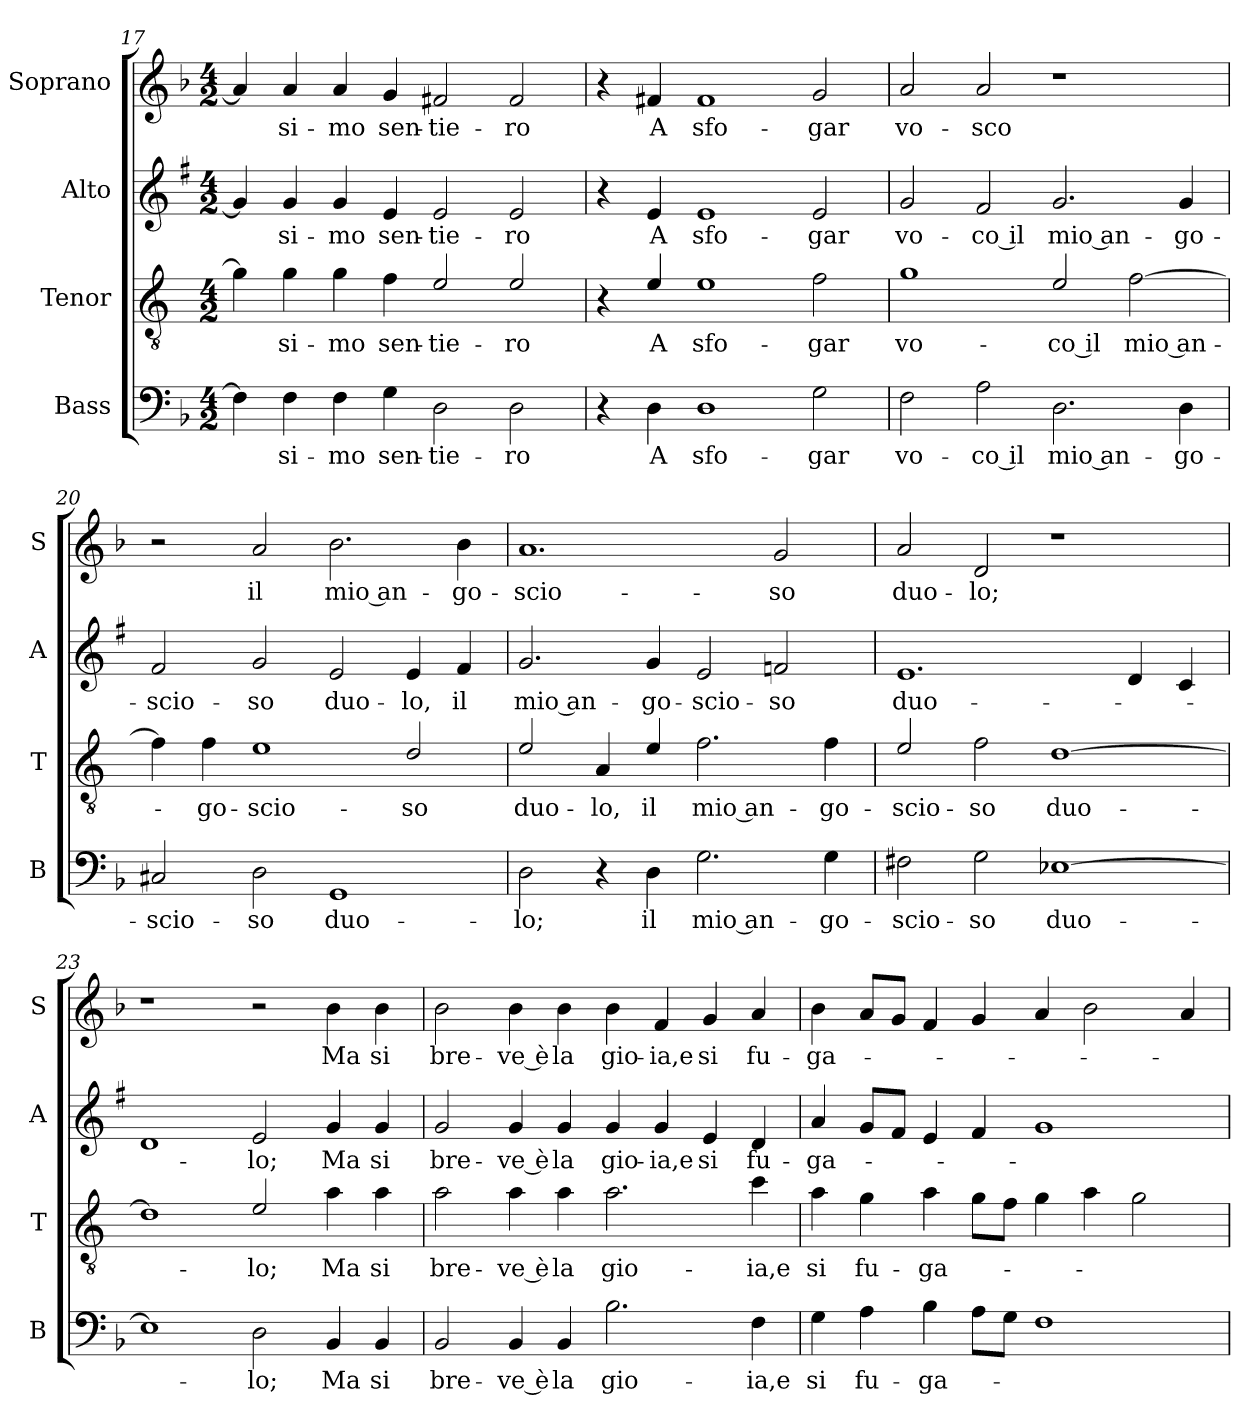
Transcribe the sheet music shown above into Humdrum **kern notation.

**kern	**text	**kern	**text	**kern	**text	**kern	**text
*part4	*part4	*part3	*part3	*part2	*part2	*part1	*part1
*staff4	*staff4	*staff3	*staff3	*staff2	*staff2	*staff1	*staff1
*I"Bass	*	*I"Tenor	*	*I"Alto	*	*I"Soprano	*
*I'B	*	*I'T	*	*I'A	*	*I'S	*
*clefF4	*	*clefGv2	*	*clefG2	*	*clefG2	*
*	*	*ITrd4c7	*	*ITrd1c2	*	*	*
*k[b-]	*	*k[b-]	*	*k[b-]	*	*k[b-]	*
*F:	*	*F:	*	*F:	*	*F:	*
*M4/2	*	*M4/2	*	*M4/2	*	*M4/2	*
=17	=17	=17	=17	=17	=17	=17	=17
4F\]	.	4c\]	.	4f/]	.	4a/]	.
!	!LO:LY:b	!	!LO:LY:b	!	!LO:LY:b	!	!LO:LY:b
4F\	-si-	4c\	-si-	4f/	-si-	4a/	-si-
!	!LO:LY:b	!	!LO:LY:b	!	!LO:LY:b	!	!LO:LY:b
4F\	-mo	4c\	-mo	4f/	-mo	4a/	-mo
!	!LO:LY:b	!	!LO:LY:b	!	!LO:LY:b	!	!LO:LY:b
4G\	sen-	4B-\	sen-	4d/	sen-	4g/	sen-
!	!LO:LY:b	!	!LO:LY:b	!	!LO:LY:b	!	!LO:LY:b
2D\	-tie-	2A/	-tie-	2d/	-tie-	2f#X/	-tie-
!	!LO:LY:b	!	!LO:LY:b	!	!LO:LY:b	!	!LO:LY:b
2D\	-ro	2A/	-ro	2d/	-ro	2f#/	-ro
!!LO:LB:g=z
=18	=18	=18	=18	=18	=18	=18	=18
4r	.	4r	.	4r	.	4r	.
!	!LO:LY:b	!	!LO:LY:b	!	!LO:LY:b	!	!LO:LY:b
4D\	A	4A/	A	4d/	A	4f#X/	A
!	!LO:LY:b	!	!LO:LY:b	!	!LO:LY:b	!	!LO:LY:b
1D	sfo-	1A	sfo-	1d	sfo-	1f#	sfo-
!	!LO:LY:b	!	!LO:LY:b	!	!LO:LY:b	!	!LO:LY:b
2G\	-gar	2B-\	-gar	2d/	-gar	2g/	-gar
=19	=19	=19	=19	=19	=19	=19	=19
!	!LO:LY:b	!	!LO:LY:b	!	!LO:LY:b	!	!LO:LY:b
2F\	vo-	1c	vo-	2f/	vo-	2a/	vo-
!	!LO:LY:b	!	!	!	!LO:LY:b	!	!LO:LY:b
2A\	-co il	.	.	2e/	-co il	2a/	-sco
!	!LO:LY:b	!	!LO:LY:b	!	!LO:LY:b	!	!
2.D\	mio an-	2A/	-co il	2.f/	mio an-	1r	.
!	!	!	!LO:LY:b	!	!	!	!
.	.	[2B-\	mio an-	.	.	.	.
!	!LO:LY:b	!	!	!	!LO:LY:b	!	!
4D\	-go-	.	.	4f/	-go-	.	.
=20	=20	=20	=20	=20	=20	=20	=20
!	!LO:LY:b	!	!	!	!LO:LY:b	!	!
2C#X/	-scio-	4B-\]	.	2e/	-scio-	2r	.
!	!	!	!LO:LY:b	!	!	!	!
.	.	4B-\	-go-	.	.	.	.
!	!LO:LY:b	!	!LO:LY:b	!	!LO:LY:b	!	!LO:LY:b
2D\	-so	1A	-scio-	2f/	-so	2a/	il
!	!LO:LY:b	!	!	!	!LO:LY:b	!	!LO:LY:b
1GG	duo-	.	.	2d/	duo-	2.b-\	mio an-
!	!	!	!LO:LY:b	!	!LO:LY:b	!	!
.	.	2G/	-so	4d/	-lo,	.	.
!	!	!	!	!	!LO:LY:b	!	!LO:LY:b
.	.	.	.	4e/	il	4b-\	-go-
=21	=21	=21	=21	=21	=21	=21	=21
!	!LO:LY:b	!	!LO:LY:b	!	!LO:LY:b	!	!LO:LY:b
2D\	-lo;	2A/	duo-	2.f/	mio an-	1.a	-scio-
!	!	!	!LO:LY:b	!	!	!	!
4r	.	4D/	-lo,	.	.	.	.
!	!LO:LY:b	!	!LO:LY:b	!	!LO:LY:b	!	!
4D\	il	4A/	il	4f/	-go-	.	.
!	!LO:LY:b	!	!LO:LY:b	!	!LO:LY:b	!	!
2.G\	mio an-	2.B-\	mio an-	2d/	-scio-	.	.
!	!	!	!	!	!LO:LY:b	!	!LO:LY:b
.	.	.	.	2e-X/	-so	2g/	-so
!	!LO:LY:b	!	!LO:LY:b	!	!	!	!
4G\	-go-	4B-\	-go-	.	.	.	.
!!LO:PB:g=z
=22	=22	=22	=22	=22	=22	=22	=22
!	!LO:LY:b	!	!LO:LY:b	!	!LO:LY:b	!	!LO:LY:b
2F#X\	-scio-	2A/	-scio-	1.d	duo-	2a/	duo-
!	!LO:LY:b	!	!LO:LY:b	!	!	!	!LO:LY:b
2G\	-so	2B-\	-so	.	.	2d/	-lo;
!	!LO:LY:b	!	!LO:LY:b	!	!	!	!
[1E-X	duo-	[1G	duo-	.	.	1r	.
.	.	.	.	4c/	.	.	.
.	.	.	.	4B-/	.	.	.
=23	=23	=23	=23	=23	=23	=23	=23
1E-]	.	1G]	.	1c	.	1r	.
!	!LO:LY:b	!	!LO:LY:b	!	!LO:LY:b	!	!
2D\	-lo;	2A/	-lo;	2d/	-lo;	2r	.
!	!LO:LY:b	!	!LO:LY:b	!	!LO:LY:b	!	!LO:LY:b
4BB-/	Ma	4d\	Ma	4f/	Ma	4b-\	Ma
!	!LO:LY:b	!	!LO:LY:b	!	!LO:LY:b	!	!LO:LY:b
4BB-/	si	4d\	si	4f/	si	4b-\	si
=24	=24	=24	=24	=24	=24	=24	=24
!	!LO:LY:b	!	!LO:LY:b	!	!LO:LY:b	!	!LO:LY:b
2BB-/	bre-	2d\	bre-	2f/	bre-	2b-\	bre-
!	!LO:LY:b	!	!LO:LY:b	!	!LO:LY:b	!	!LO:LY:b
4BB-/	-ve è	4d\	-ve è	4f/	-ve è	4b-\	-ve è
!	!LO:LY:b	!	!LO:LY:b	!	!LO:LY:b	!	!LO:LY:b
4BB-/	la	4d\	la	4f/	la	4b-\	la
!	!LO:LY:b	!	!LO:LY:b	!	!LO:LY:b	!	!LO:LY:b
2.B-\	gio-	2.d\	gio-	4f/	gio-	4b-\	gio-
!	!	!	!	!	!LO:LY:b	!	!LO:LY:b
.	.	.	.	4f/	-ia,e	4f/	-ia,e
!	!	!	!	!	!LO:LY:b	!	!LO:LY:b
.	.	.	.	4d/	si	4g/	si
!	!LO:LY:b	!	!LO:LY:b	!	!LO:LY:b	!	!LO:LY:b
4F\	-ia,e	4f\	-ia,e	4c/	fu-	4a/	fu-
!!LO:LB:g=z
=25	=25	=25	=25	=25	=25	=25	=25
!	!LO:LY:b	!	!LO:LY:b	!	!LO:LY:b	!	!LO:LY:b
4G\	si	4d\	si	4g/	-ga-	4b-\	-ga-
!	!LO:LY:b	!	!LO:LY:b	!	!	!	!
4A\	fu-	4c\	fu-	8f/L	.	8a/L	.
.	.	.	.	8e/J	.	8g/J	.
!	!LO:LY:b	!	!LO:LY:b	!	!	!	!
4B-\	-ga-	4d\	-ga-	4d/	.	4f/	.
8A\L	.	8c\L	.	4e/	.	4g/	.
8G\J	.	8B-\J	.	.	.	.	.
1F	.	4c\	.	1f	.	4a/	.
.	.	4d\	.	.	.	2b-\	.
.	.	2c\	.	.	.	.	.
.	.	.	.	.	.	4a/	.
=	=	=	=	=	=	=	=
*-	*-	*-	*-	*-	*-	*-	*-
